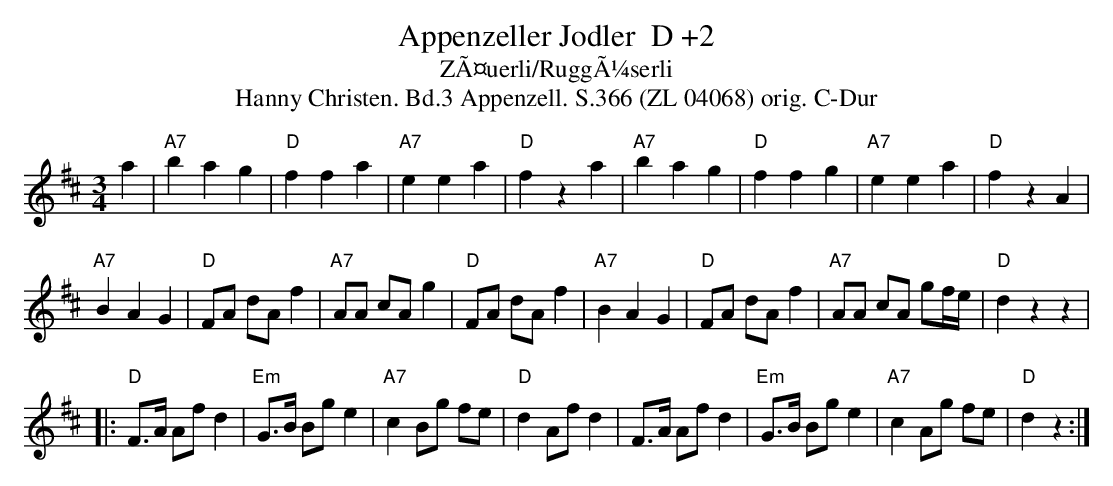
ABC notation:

X:1
T:Appenzeller Jodler  D +2
T:ZÃ¤uerli/RuggÃ¼serli
T:Hanny Christen. Bd.3 Appenzell. S.366 (ZL 04068) orig. C-Dur
M:3/4
L:1/4
K:Dmaj
a | "A7"b a g | "D"f f a | "A7"e e a | "D"f z a | "A7"b a g | "D"f f g | "A7"e e a | "D"f z A |
"A7"B A G | [L:1/8] "D"FA dA f2 | "A7"AA cA g2 | "D"FA dA f2 |"A7"B2 A2 G2 | "D"FA dA f2 | "A7"AA cA gf/2e/2 | "D"d2 z2 z2 |
|: "D"F>A Af d2 | "Em"G>B Bg e2 | "A7"c2 Bg fe | "D"d2 Af d2 | \
F>A Af d2 | "Em"G>B Bg e2 | "A7"c2 Ag fe | "D"d2 z2 :|
